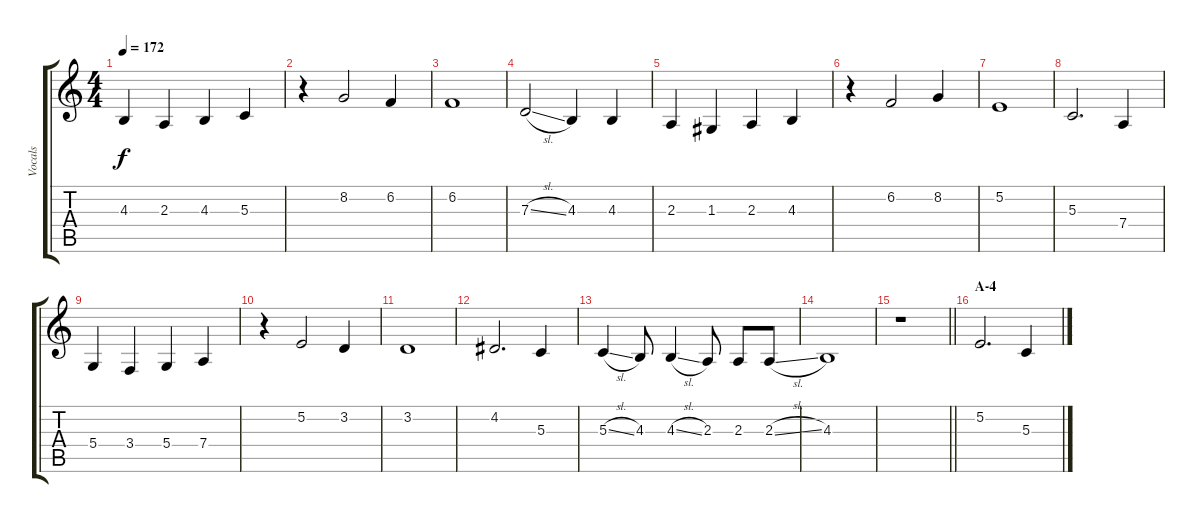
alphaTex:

\track ("Vocals" "Vocals") {instrument voiceoohs}
\staff {score tabs}
\tuning (E4 B3 G3 D3 A2 E2) {hide}
\ts (4 4)
\tempo 172
\clef g2
\ks c
4.3.4{dy f} 2.3.4 4.3.4 5.3.4 |
r.4 8.2.2 6.2.4 |
6.2.1 |
7.3{sl}.2 4.3.4 4.3.4 |
2.3.4 1.3.4 2.3.4 4.3.4 |
r.4 6.2.2 8.2.4 |
5.2.1 |
5.3.2{d} 7.4.4 |
5.4.4 3.4.4 5.4.4 7.4.4 |
r.4 5.2.2 3.2.4 |
3.2.1 |
4.2.2{d} 5.3.4 |
5.3{sl}.4 4.3.8 4.3{sl}.4 2.3.8 2.3.8 2.3{sl}.8 |
4.3.1 |
\barLineRight lightlight
r.1 |
\section ("" "A-4")
5.2.2{d} 5.3.4
